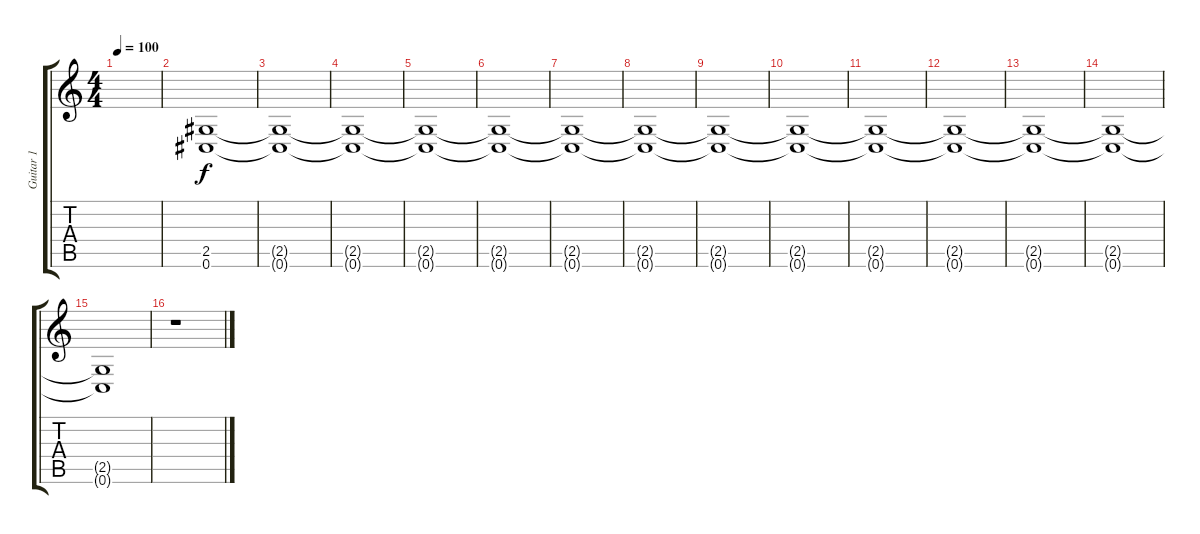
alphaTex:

\track ("Guitar 1" "Guitar 1") {instrument distortionguitar}
\staff {score tabs}
\tuning (Db4 Ab3 E3 B2 Gb2 Db2) {hide}
\ts (4 4)
\tempo 100
\clef g2
\ks c
|
(2.5 0.6).1 |
(2.5{t} 0.6{t}).1 |
(2.5{t} 0.6{t}).1 |
(2.5{t} 0.6{t}).1 |
(2.5{t} 0.6{t}).1 |
(2.5{t} 0.6{t}).1 |
(2.5{t} 0.6{t}).1 |
(2.5{t} 0.6{t}).1 |
(2.5{t} 0.6{t}).1 |
(2.5{t} 0.6{t}).1 |
(2.5{t} 0.6{t}).1 |
(2.5{t} 0.6{t}).1 |
(2.5{t} 0.6{t}).1 |
(2.5{t} 0.6{t}).1 |
r.1
